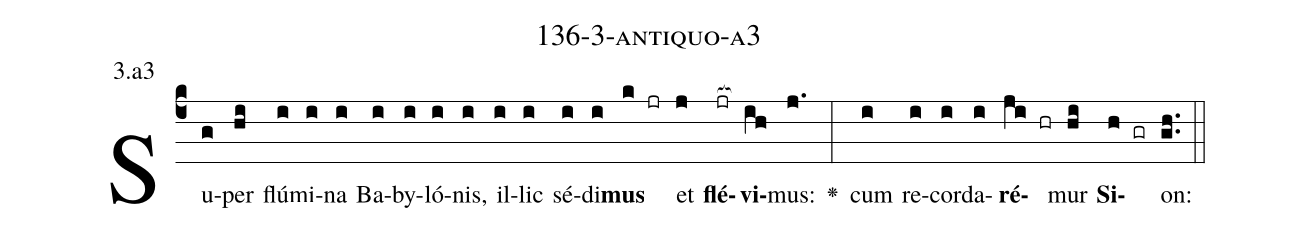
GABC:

name: 136-3-antiquo-a3;
annotation: 3.a3;
%%
(c4)Su(g)per(hi) flú(i)mi(i)na(i) Ba(i)by(i)ló(i)nis,(i) il(i)lic(i) sé(i)di(i)<b>mus</b>(k jr) et(j) <b>flé</b>(jr[ocb:1{])<b>vi</b>(ih[ocb:0}])mus:(j.) <v>\greheightstar</v>(:) cum(i) re(i)cor(i)da(i)<b>ré</b>(ji hr)mur(hi) <b>Si</b>(h gr)on:(gh..) (::)


%E(i) u(i) o(ji) u(hi) a(h) e.(gh..) (::)
